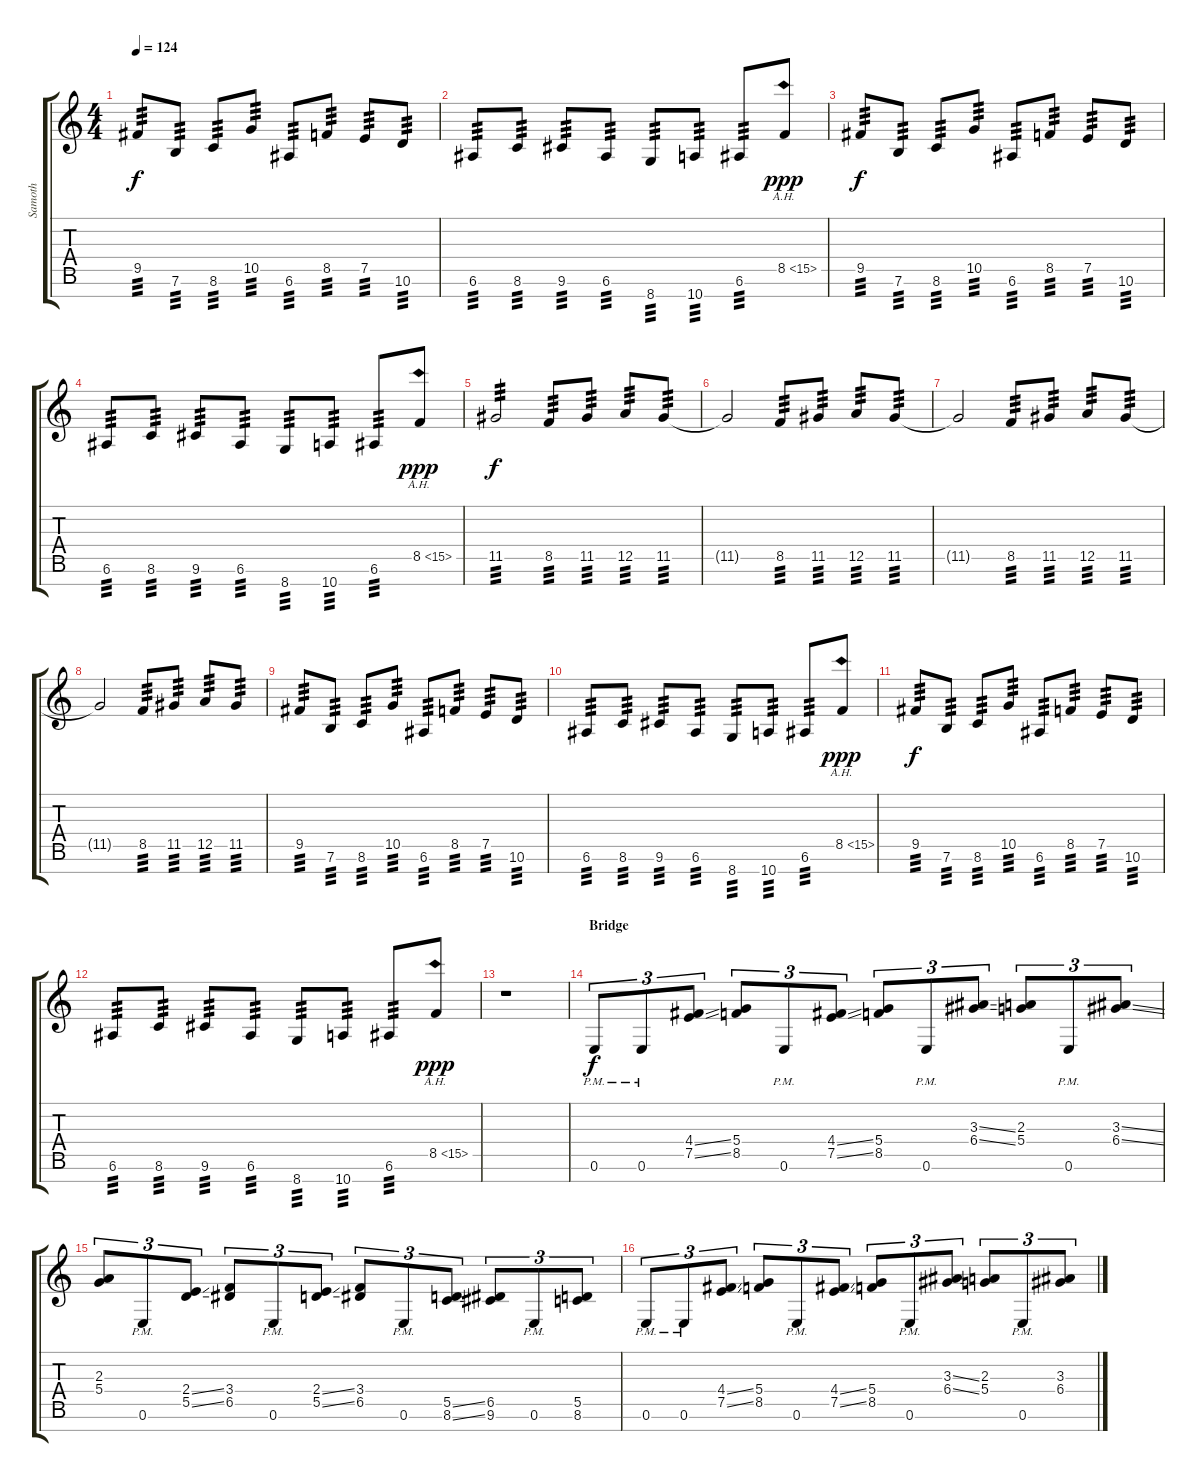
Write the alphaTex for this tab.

\track ("Samoth" "Samoth") {instrument distortionguitar}
\staff {score tabs}
\tuning (E4 B3 G3 D3 A2 E2 B1) {hide}
\ts (4 4)
\tempo 124
\clef g2
\ks c
9.5.8{tp 3 dy f} 7.6.8{tp 3} 8.6.8{tp 3} 10.5.8{tp 3} 6.6.8{tp 3} 8.5.8{tp 3} 7.5.8{tp 3} 10.6.8{tp 3} |
6.6.8{tp 3} 8.6.8{tp 3} 9.6.8{tp 3} 6.6.8{tp 3} 8.7.8{tp 3} 10.7.8{tp 3} 6.6.8{tp 3} 8.5{ah 7}.8{dy ppp} |
9.5.8{tp 3 dy f} 7.6.8{tp 3} 8.6.8{tp 3} 10.5.8{tp 3} 6.6.8{tp 3} 8.5.8{tp 3} 7.5.8{tp 3} 10.6.8{tp 3} |
6.6.8{tp 3} 8.6.8{tp 3} 9.6.8{tp 3} 6.6.8{tp 3} 8.7.8{tp 3} 10.7.8{tp 3} 6.6.8{tp 3} 8.5{ah 7}.8{dy ppp} |
11.5.2{tp 3 dy f} 8.5.8{tp 3} 11.5.8{tp 3} 12.5.8{tp 3} 11.5.8{tp 3} |
11.5{t}.2 8.5.8{tp 3} 11.5.8{tp 3} 12.5.8{tp 3} 11.5.8{tp 3} |
11.5{t}.2 8.5.8{tp 3} 11.5.8{tp 3} 12.5.8{tp 3} 11.5.8{tp 3} |
11.5{t}.2 8.5.8{tp 3} 11.5.8{tp 3} 12.5.8{tp 3} 11.5.8{tp 3} |
9.5.8{tp 3} 7.6.8{tp 3} 8.6.8{tp 3} 10.5.8{tp 3} 6.6.8{tp 3} 8.5.8{tp 3} 7.5.8{tp 3} 10.6.8{tp 3} |
6.6.8{tp 3} 8.6.8{tp 3} 9.6.8{tp 3} 6.6.8{tp 3} 8.7.8{tp 3} 10.7.8{tp 3} 6.6.8{tp 3} 8.5{ah 7}.8{dy ppp} |
9.5.8{tp 3 dy f} 7.6.8{tp 3} 8.6.8{tp 3} 10.5.8{tp 3} 6.6.8{tp 3} 8.5.8{tp 3} 7.5.8{tp 3} 10.6.8{tp 3} |
6.6.8{tp 3} 8.6.8{tp 3} 9.6.8{tp 3} 6.6.8{tp 3} 8.7.8{tp 3} 10.7.8{tp 3} 6.6.8{tp 3} 8.5{ah 7}.8{dy ppp} |
r.1 |
\section ("" "Bridge")
0.6{pm}.8{tu (3 2) dy f} 0.6{pm}.8{tu (3 2)} (4.4{ss} 7.5{ss}).8{tu (3 2)} (5.4 8.5).8{tu (3 2)} 0.6{pm}.8{tu (3 2)} (4.4{ss} 7.5{ss}).8{tu (3 2)} (5.4 8.5).8{tu (3 2)} 0.6{pm}.8{tu (3 2)} (3.3{ss} 6.4{ss}).8{tu (3 2)} (2.3 5.4).8{tu (3 2)} 0.6{pm}.8{tu (3 2)} (3.3{ss} 6.4{ss}).8{tu (3 2)} |
(2.3 5.4).8{tu (3 2)} 0.6{pm}.8{tu (3 2)} (2.4{ss} 5.5{ss}).8{tu (3 2)} (3.4 6.5).8{tu (3 2)} 0.6{pm}.8{tu (3 2)} (2.4{ss} 5.5{ss}).8{tu (3 2)} (3.4 6.5).8{tu (3 2)} 0.6{pm}.8{tu (3 2)} (5.5{ss} 8.6{ss}).8{tu (3 2)} (6.5 9.6).8{tu (3 2)} 0.6{pm}.8{tu (3 2)} (5.5 8.6).8{tu (3 2)} |
0.6{pm}.8{tu (3 2)} 0.6{pm}.8{tu (3 2)} (4.4{ss} 7.5{ss}).8{tu (3 2)} (5.4 8.5).8{tu (3 2)} 0.6{pm}.8{tu (3 2)} (4.4{ss} 7.5{ss}).8{tu (3 2)} (5.4 8.5).8{tu (3 2)} 0.6{pm}.8{tu (3 2)} (3.3{ss} 6.4{ss}).8{tu (3 2)} (2.3 5.4).8{tu (3 2)} 0.6{pm}.8{tu (3 2)} (3.3{ss} 6.4{ss}).8{tu (3 2)}
